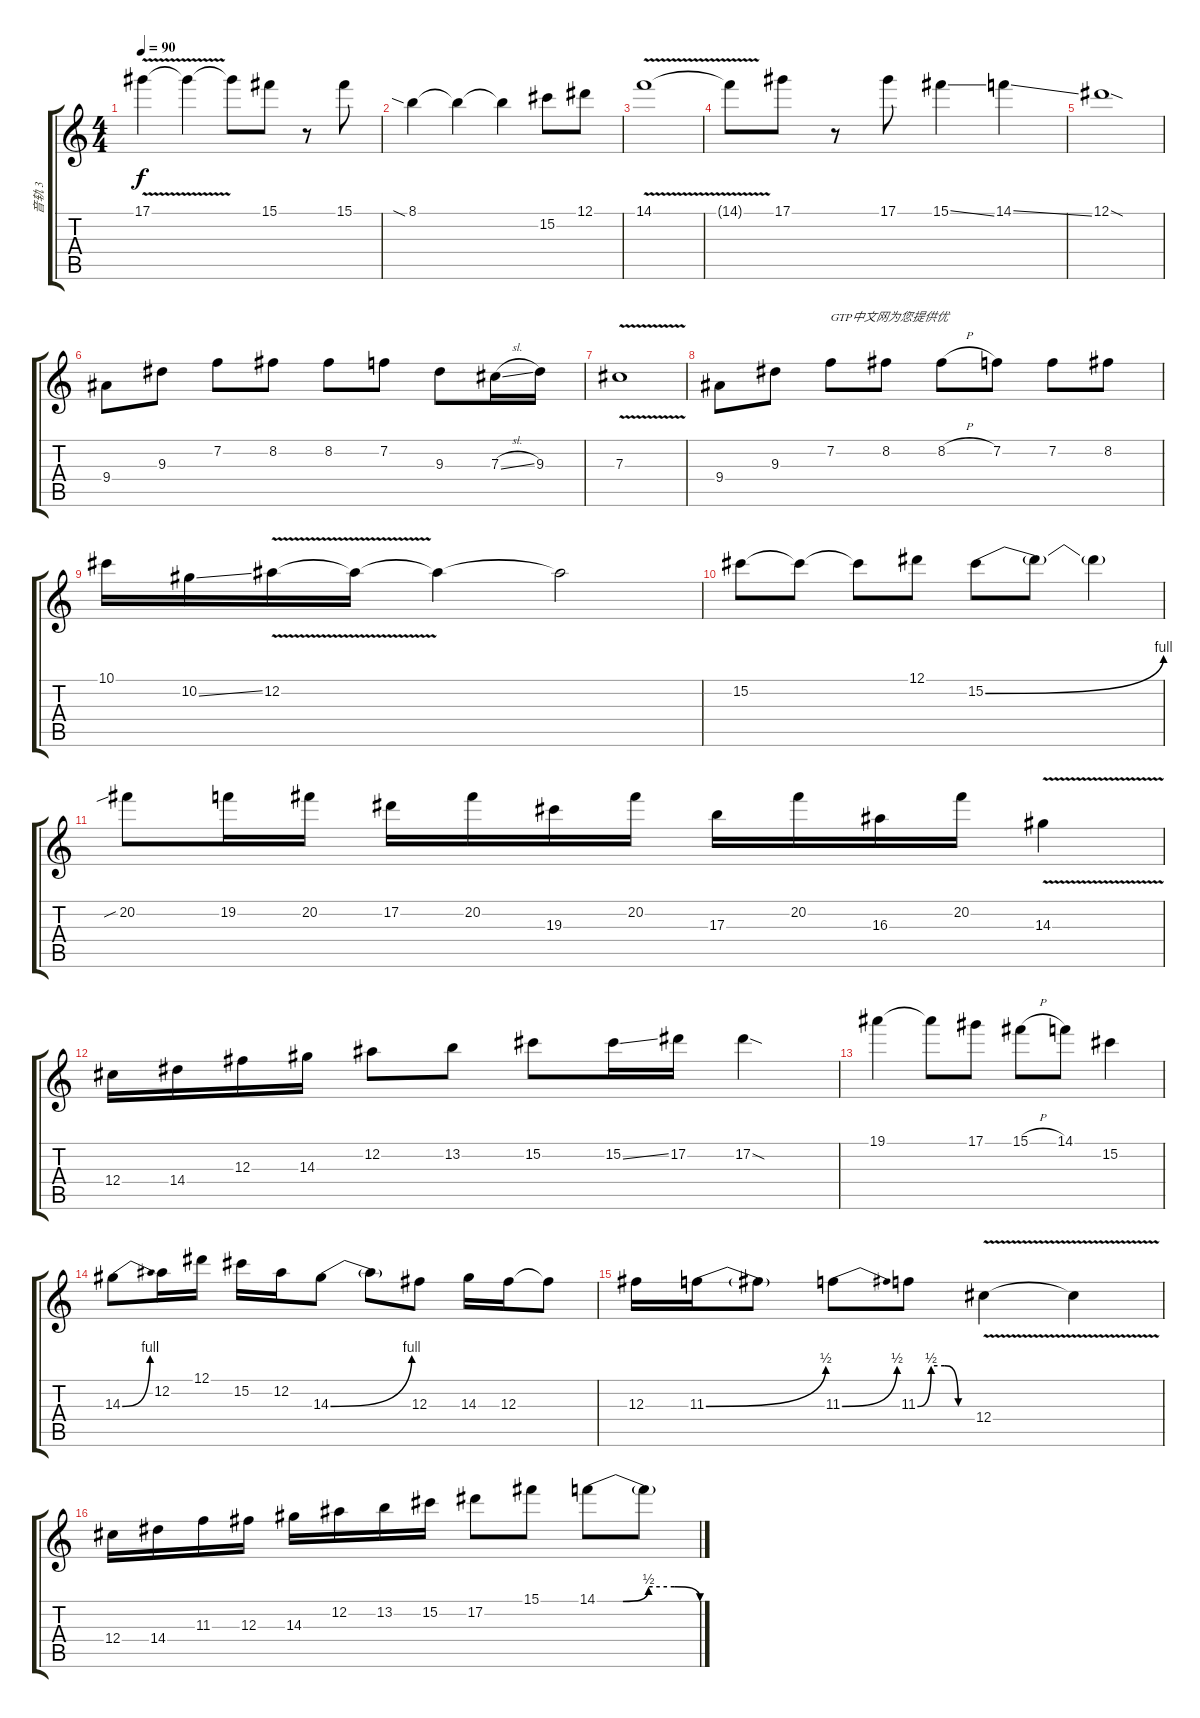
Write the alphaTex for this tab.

\track ("音轨 3" "音轨 3") {instrument electricguitarjazz}
\staff {score tabs}
\tuning (Eb4 Bb3 Gb3 Db3 Ab2 Eb2) {hide}
\ts (4 4)
\tempo 90
\clef g2
\ks c
17.1{v}.4{dy f} 17.1{t}.4 17.1{t}.8 15.1.8 r.8 15.1.8 |
8.1{sia}.4 8.1{t}.4 8.1{t}.4 15.2.8 12.1.8 |
14.1{v}.1 |
14.1{t}.8 17.1.8 r.8 17.1.8 15.1{ss}.4 14.1{ss}.4 |
12.1{sod}.1 |
9.4.8 9.3.8 7.2.8 8.2.8 8.2.8 7.2.8 9.3.8 7.3{sl}.16 9.3.16 |
7.3{v}.1 |
9.4.8 9.3.8 7.2.8{txt "GTP中文网为您提供优"} 8.2.8 8.2{h}.8 7.2.8 7.2.8 8.2.8 |
10.1.16 10.2{ss}.16 12.2{v}.16 12.2{t}.16 12.2{t}.4 12.2{t}.2 |
15.2.8 15.2{t}.8 15.2{t}.8 12.1.8 15.2{be (bend 0 0 60 4)}.8 15.2{t}.8 15.2{t}.4 |
20.2{sib}.8 19.2.16 20.2.16 17.2.16 20.2.16 19.3.16 20.2.16 17.3.16 20.2.16 16.3.16 20.2.16 14.3{v}.4 |
12.4.16 14.4.16 12.3.16 14.3.16 12.2.8 13.2.8 15.2.8 15.2{ss}.16 17.2.16 17.2{sod}.4 |
19.1.4 19.1{t}.8 17.1.8 15.1{h}.8 14.1.8 15.2.4 |
14.3{be (bend 0 0 60 4)}.8 12.2.16 12.1.16 15.2.16 12.2.16 14.3{be (bend 0 0 60 4)}.8 14.3{t}.8 12.3.8 14.3.16 12.3.16 12.3{t}.8 |
12.3.16 11.3{be (bend 0 0 60 2)}.16 11.3{t}.8 11.3{be (bend 0 0 60 2)}.8 11.3{be (custom 0 0 15 2 30 2 45 0 60 0)}.8 12.4{v}.4 12.4{t}.4 |
12.4.16 14.4.16 11.3.16 12.3.16 14.3.16 12.2.16 13.2.16 15.2.16 17.2.8 15.1.8 14.1{be (custom 0 0 15 0 30 2 45 2 60 0)}.8 14.1{t}.8
